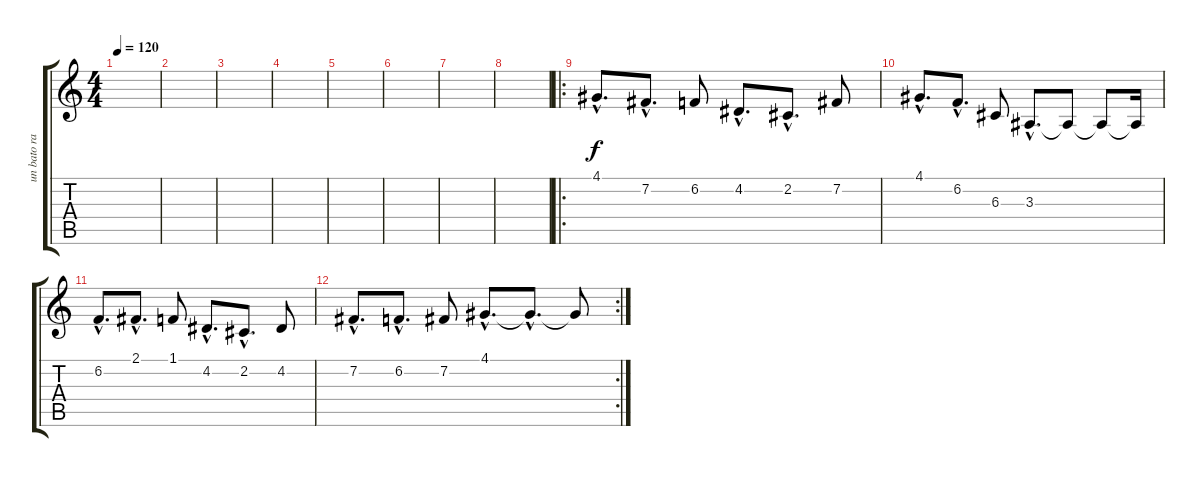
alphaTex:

\track ("un bato raro" "un bato ra") {instrument violin}
\staff {score tabs}
\tuning (E4 B3 G3 D3 A2 E2) {hide}
\ts (4 4)
\tempo 120
\clef g2
\ks c
|
|
|
|
|
|
|
|
\ro
4.1{hac}.8{d} 7.2{hac}.8{d} 6.2.8 4.2{hac}.8{d} 2.2{hac}.8{d} 7.2.8 |
4.1{hac}.8{d} 6.2{hac}.8{d} 6.3.8 3.3{hac}.8{d} 3.3{t}.8 3.3{t}.8 3.3{t}.16 |
6.2{hac}.8{d} 2.1{hac}.8{d} 1.1.8 4.2{hac}.8{d} 2.2{hac}.8{d} 4.2.8 |
\rc 2
7.2{hac}.8{d} 6.2{hac}.8{d} 7.2.8 4.1{hac}.8{d} 4.1{hac t}.8{d} 4.1{t}.8
